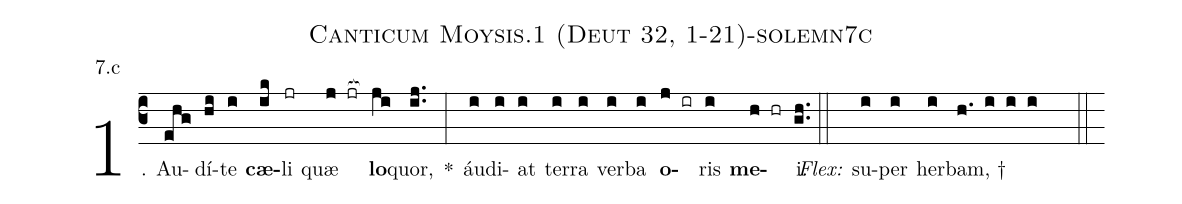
name: Canticum Moysis.1 (Deut 32, 1-21)-solemn7c;
annotation: 7.c;
%%
(c3)1. Au(ehg)dí(hi)te(i) <b>cæ</b>(ik)li(jr) quæ(j jr[ocb:1{]) <b>lo</b>(ji[ocb:0}])quor,(ij..) *(:) áu(i)di(i)at(i) ter(i)ra(i) ver(i)ba(i) <b>o</b>(j ir)ris(i) <b>me</b>(h hr)i.(gh..) (::)
<i>Flex:</i>()  su(i)per(i) her(i)bam, †(h. i i i  ::)
